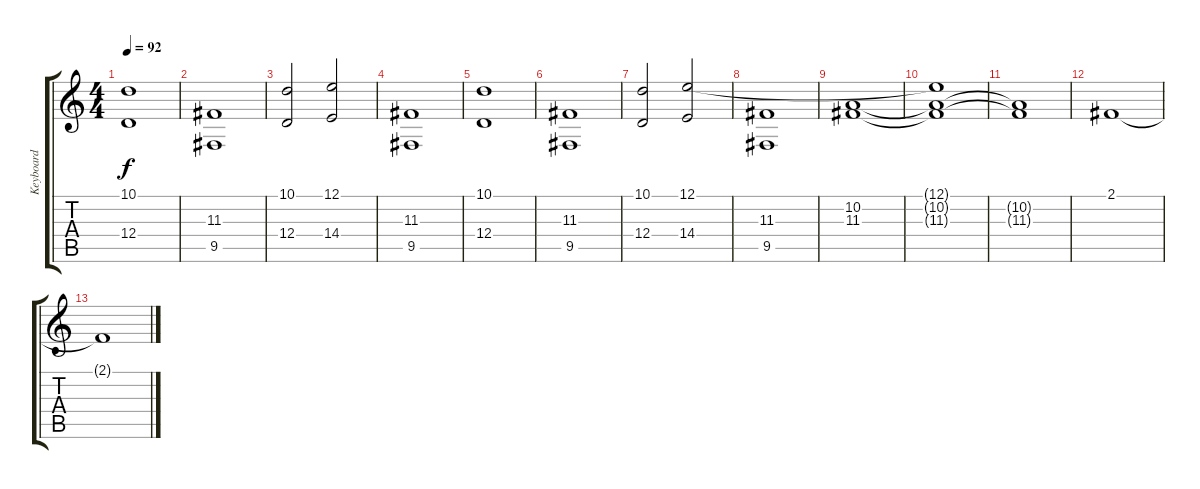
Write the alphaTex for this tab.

\track ("Keyboard" "Keyboard") {instrument stringensemble1}
\staff {score tabs}
\tuning (E4 B3 G3 D3 A2 E2) {hide}
\ts (4 4)
\tempo 92
\clef g2
\ks c
(10.1 12.4).1{dy f} |
(11.3 9.5).1 |
(10.1 12.4).2 (12.1 14.4).2 |
(11.3 9.5).1 |
(10.1 12.4).1 |
(11.3 9.5).1 |
(10.1 12.4).2 (12.1 14.4).2 |
(11.3 9.5).1 |
(10.2 11.3).1 |
(12.1{t} 10.2{t} 11.3{t}).1 |
(10.2{t} 11.3{t}).1 |
2.1.1 |
2.1{t}.1
